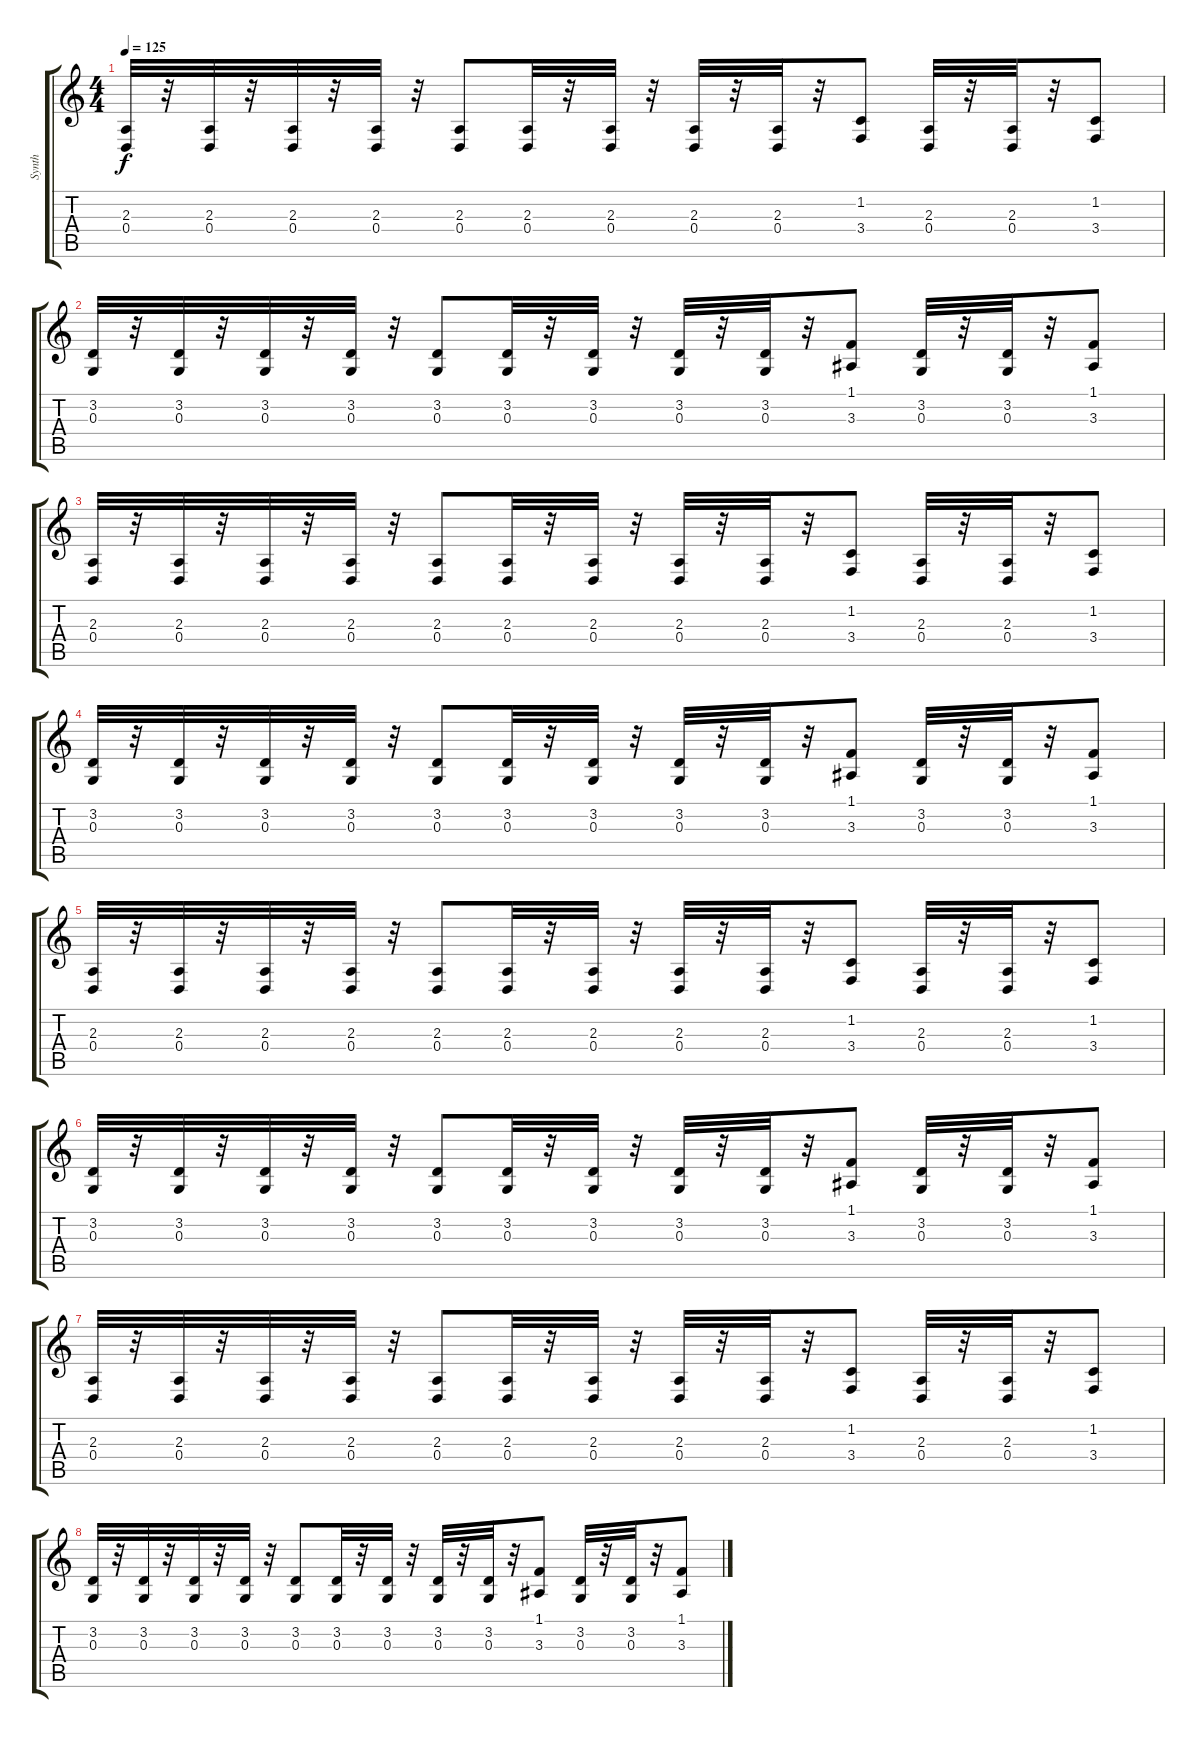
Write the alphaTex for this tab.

\track ("Synth" "Synth") {instrument harpsichord}
\staff {score tabs}
\tuning (E4 B3 G3 D3 A2 E2) {hide}
\ts (4 4)
\tempo 125
\clef g2
\ks c
(2.3 0.4).32{dy f} r.32 (2.3 0.4).32 r.32 (2.3 0.4).32 r.32 (2.3 0.4).32 r.32 (2.3 0.4).8 (2.3 0.4).32 r.32 (2.3 0.4).32 r.32 (2.3 0.4).32 r.32 (2.3 0.4).32 r.32 (1.2 3.4).8 (2.3 0.4).32 r.32 (2.3 0.4).32 r.32 (1.2 3.4).8 |
(3.2 0.3).32 r.32 (3.2 0.3).32 r.32 (3.2 0.3).32 r.32 (3.2 0.3).32 r.32 (3.2 0.3).8 (3.2 0.3).32 r.32 (3.2 0.3).32 r.32 (3.2 0.3).32 r.32 (3.2 0.3).32 r.32 (1.1 3.3).8 (3.2 0.3).32 r.32 (3.2 0.3).32 r.32 (1.1 3.3).8 |
(2.3 0.4).32 r.32 (2.3 0.4).32 r.32 (2.3 0.4).32 r.32 (2.3 0.4).32 r.32 (2.3 0.4).8 (2.3 0.4).32 r.32 (2.3 0.4).32 r.32 (2.3 0.4).32 r.32 (2.3 0.4).32 r.32 (1.2 3.4).8 (2.3 0.4).32 r.32 (2.3 0.4).32 r.32 (1.2 3.4).8 |
(3.2 0.3).32 r.32 (3.2 0.3).32 r.32 (3.2 0.3).32 r.32 (3.2 0.3).32 r.32 (3.2 0.3).8 (3.2 0.3).32 r.32 (3.2 0.3).32 r.32 (3.2 0.3).32 r.32 (3.2 0.3).32 r.32 (1.1 3.3).8 (3.2 0.3).32 r.32 (3.2 0.3).32 r.32 (1.1 3.3).8 |
(2.3 0.4).32 r.32 (2.3 0.4).32 r.32 (2.3 0.4).32 r.32 (2.3 0.4).32 r.32 (2.3 0.4).8 (2.3 0.4).32 r.32 (2.3 0.4).32 r.32 (2.3 0.4).32 r.32 (2.3 0.4).32 r.32 (1.2 3.4).8 (2.3 0.4).32 r.32 (2.3 0.4).32 r.32 (1.2 3.4).8 |
(3.2 0.3).32 r.32 (3.2 0.3).32 r.32 (3.2 0.3).32 r.32 (3.2 0.3).32 r.32 (3.2 0.3).8 (3.2 0.3).32 r.32 (3.2 0.3).32 r.32 (3.2 0.3).32 r.32 (3.2 0.3).32 r.32 (1.1 3.3).8 (3.2 0.3).32 r.32 (3.2 0.3).32 r.32 (1.1 3.3).8 |
(2.3 0.4).32 r.32 (2.3 0.4).32 r.32 (2.3 0.4).32 r.32 (2.3 0.4).32 r.32 (2.3 0.4).8 (2.3 0.4).32 r.32 (2.3 0.4).32 r.32 (2.3 0.4).32 r.32 (2.3 0.4).32 r.32 (1.2 3.4).8 (2.3 0.4).32 r.32 (2.3 0.4).32 r.32 (1.2 3.4).8 |
(3.2 0.3).32 r.32 (3.2 0.3).32 r.32 (3.2 0.3).32 r.32 (3.2 0.3).32 r.32 (3.2 0.3).8 (3.2 0.3).32 r.32 (3.2 0.3).32 r.32 (3.2 0.3).32 r.32 (3.2 0.3).32 r.32 (1.1 3.3).8 (3.2 0.3).32 r.32 (3.2 0.3).32 r.32 (1.1 3.3).8
